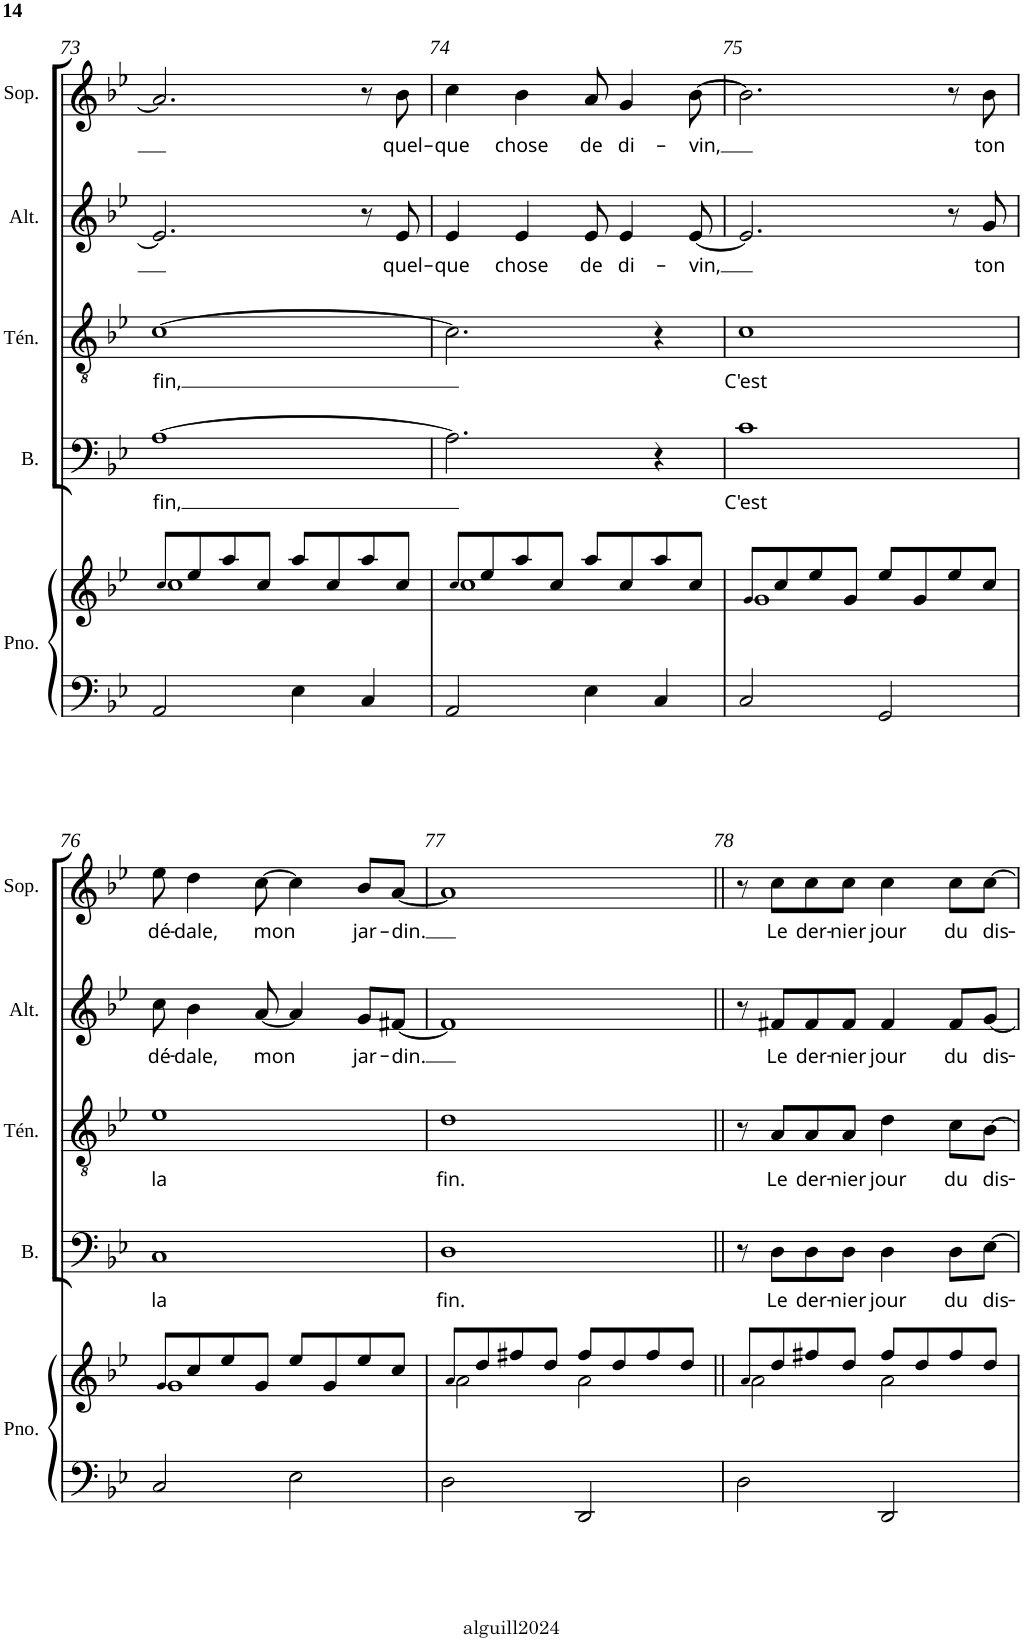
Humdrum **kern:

**kern	**kern	**kern	**text	**kern	**text	**kern	**text	**kern	**text
*part5	*part5	*part4	*part4	*part3	*part3	*part2	*part2	*part1	*part1
*staff6	*staff5	*staff4	*staff4	*staff3	*staff3	*staff2	*staff2	*staff1	*staff1
*I"Piano	*	*I"Basse	*	*I"Ténor	*	*I"Alto	*	*I"Soprano	*
*I'Pno.	*	*I'B.	*	*I'Tén.	*	*I'Alt.	*	*I'Sop.	*
!!LO:PB:g=z
*clefF4	*clefG2	*clefF4	*	*clefGv2	*	*clefG2	*	*clefG2	*
*k[b-e-]	*k[b-e-]	*k[b-e-]	*	*k[b-e-]	*	*k[b-e-]	*	*k[b-e-]	*
*g:	*g:	*g:	*	*g:	*	*g:	*	*g:	*
*M4/4	*M4/4	*M4/4	*	*M4/4	*	*M4/4	*	*M4/4	*
*met(c)	*met(c)	*met(c)	*	*met(c)	*	*met(c)	*	*met(c)	*
=73	=73	=73	=73	=73	=73	=73	=73	=73	=73
*	*^	*	*	*	*	*	*	*	*
!	!	!	!	!LO:LY:b	!	!LO:LY:b	!	!	!	!
2AA/	8cc/L	1cc	[1A	fin,	[1c	fin,	2.e-/]	.	2.a/]	.
.	8ee-/	.	.	.	.	.	.	.	.	.
.	8aa/	.	.	.	.	.	.	.	.	.
.	8cc/J	.	.	.	.	.	.	.	.	.
4E-\	8aa/L	.	.	.	.	.	.	.	.	.
.	8cc/	.	.	.	.	.	.	.	.	.
4C/	8aa/	.	.	.	.	.	8r	.	8r	.
!	!	!	!	!	!	!	!	!LO:LY:b	!	!LO:LY:b
.	8cc/J	.	.	.	.	.	8e-/	quel-	8b-\	quel-
=74	=74	=74	=74	=74	=74	=74	=74	=74	=74	=74
!	!	!	!	!	!	!	!	!LO:LY:b	!	!LO:LY:b
2AA/	8cc/L	1cc	2.A\]	.	2.c\]	.	4e-/	-que	4cc\	-que
.	8ee-/	.	.	.	.	.	.	.	.	.
!	!	!	!	!	!	!	!	!LO:LY:b	!	!LO:LY:b
.	8aa/	.	.	.	.	.	4e-/	chose	4b-\	chose
.	8cc/J	.	.	.	.	.	.	.	.	.
!	!	!	!	!	!	!	!	!LO:LY:b	!	!LO:LY:b
4E-\	8aa/L	.	.	.	.	.	8e-/	de	8a/	de
!	!	!	!	!	!	!	!	!LO:LY:b	!	!LO:LY:b
.	8cc/	.	.	.	.	.	4e-/	di-	4g/	di-
4C/	8aa/	.	4r	.	4r	.	.	.	.	.
!	!	!	!	!	!	!	!	!LO:LY:b	!	!LO:LY:b
.	8cc/J	.	.	.	.	.	[8e-/	-vin,	[8b-\	-vin,
=75	=75	=75	=75	=75	=75	=75	=75	=75	=75	=75
!	!	!	!	!LO:LY:b	!	!LO:LY:b	!	!	!	!
2C/	8g/L	1g	1c	C'est	1c	C'est	2.e-/]	.	2.b-\]	.
.	8cc/	.	.	.	.	.	.	.	.	.
.	8ee-/	.	.	.	.	.	.	.	.	.
.	8g/J	.	.	.	.	.	.	.	.	.
2GG/	8ee-/L	.	.	.	.	.	.	.	.	.
.	8g/	.	.	.	.	.	.	.	.	.
.	8ee-/	.	.	.	.	.	8r	.	8r	.
!	!	!	!	!	!	!	!	!LO:LY:b	!	!LO:LY:b
.	8cc/J	.	.	.	.	.	8g/	ton	8b-\	ton
!!LO:LB:g=z
=76	=76	=76	=76	=76	=76	=76	=76	=76	=76	=76
!	!	!	!	!LO:LY:b	!	!LO:LY:b	!	!LO:LY:b	!	!LO:LY:b
2C/	8g/L	1g	1C	la	1e-	la	8cc\	dé-	8ee-\	dé-
!	!	!	!	!	!	!	!	!LO:LY:b	!	!LO:LY:b
.	8cc/	.	.	.	.	.	4b-\	-dale,	4dd\	-dale,
.	8ee-/	.	.	.	.	.	.	.	.	.
!	!	!	!	!	!	!	!	!LO:LY:b	!	!LO:LY:b
.	8g/J	.	.	.	.	.	[8a/	mon	[8cc\	mon
2E-\	8ee-/L	.	.	.	.	.	4a/]	.	4cc\]	.
.	8g/	.	.	.	.	.	.	.	.	.
!	!	!	!	!	!	!	!	!LO:LY:b	!	!LO:LY:b
.	8ee-/	.	.	.	.	.	8g/L	jar-	8b-/L	jar-
!	!	!	!	!	!	!	!	!LO:LY:b	!	!LO:LY:b
.	8cc/J	.	.	.	.	.	[8f#X/J	-din.	[8a/J	-din.
=77	=77	=77	=77	=77	=77	=77	=77	=77	=77	=77
!	!	!	!	!LO:LY:b	!	!LO:LY:b	!	!	!	!
2D\	8a/L	2a\	1D	fin.	1d	fin.	1f#]	.	1a]	.
.	8dd/	.	.	.	.	.	.	.	.	.
.	8ff#X/	.	.	.	.	.	.	.	.	.
.	8dd/J	.	.	.	.	.	.	.	.	.
2DD/	8ff#/L	2a\	.	.	.	.	.	.	.	.
.	8dd/	.	.	.	.	.	.	.	.	.
.	8ff#/	.	.	.	.	.	.	.	.	.
.	8dd/J	.	.	.	.	.	.	.	.	.
=78||	=78||	=78||	=78||	=78||	=78||	=78||	=78||	=78||	=78||	=78||
2D\	8a/L	2a\	8r	.	8r	.	8r	.	8r	.
!	!	!	!	!LO:LY:b	!	!LO:LY:b	!	!LO:LY:b	!	!LO:LY:b
.	8dd/	.	8D\L	Le	8A/L	Le	8f#X/L	Le	8cc\L	Le
!	!	!	!	!LO:LY:b	!	!LO:LY:b	!	!LO:LY:b	!	!LO:LY:b
.	8ff#X/	.	8D\	der-	8A/	der-	8f#/	der-	8cc\	der-
!	!	!	!	!LO:LY:b	!	!LO:LY:b	!	!LO:LY:b	!	!LO:LY:b
.	8dd/J	.	8D\J	-nier	8A/J	-nier	8f#/J	-nier	8cc\J	-nier
!	!	!	!	!LO:LY:b	!	!LO:LY:b	!	!LO:LY:b	!	!LO:LY:b
2DD/	8ff#/L	2a\	4D\	jour	4d\	jour	4f#/	jour	4cc\	jour
.	8dd/	.	.	.	.	.	.	.	.	.
!	!	!	!	!LO:LY:b	!	!LO:LY:b	!	!LO:LY:b	!	!LO:LY:b
.	8ff#/	.	8D\L	du	8c\L	du	8f#/L	du	8cc\L	du
!	!	!	!	!LO:LY:b	!	!LO:LY:b	!	!LO:LY:b	!	!LO:LY:b
.	8dd/J	.	[8E-\J	dis-	[8B-\J	dis-	[8g/J	dis-	[8cc\J	dis-
*	*v	*v	*	*	*	*	*	*	*	*
=	=	=	=	=	=	=	=	=	=
*-	*-	*-	*-	*-	*-	*-	*-	*-	*-
